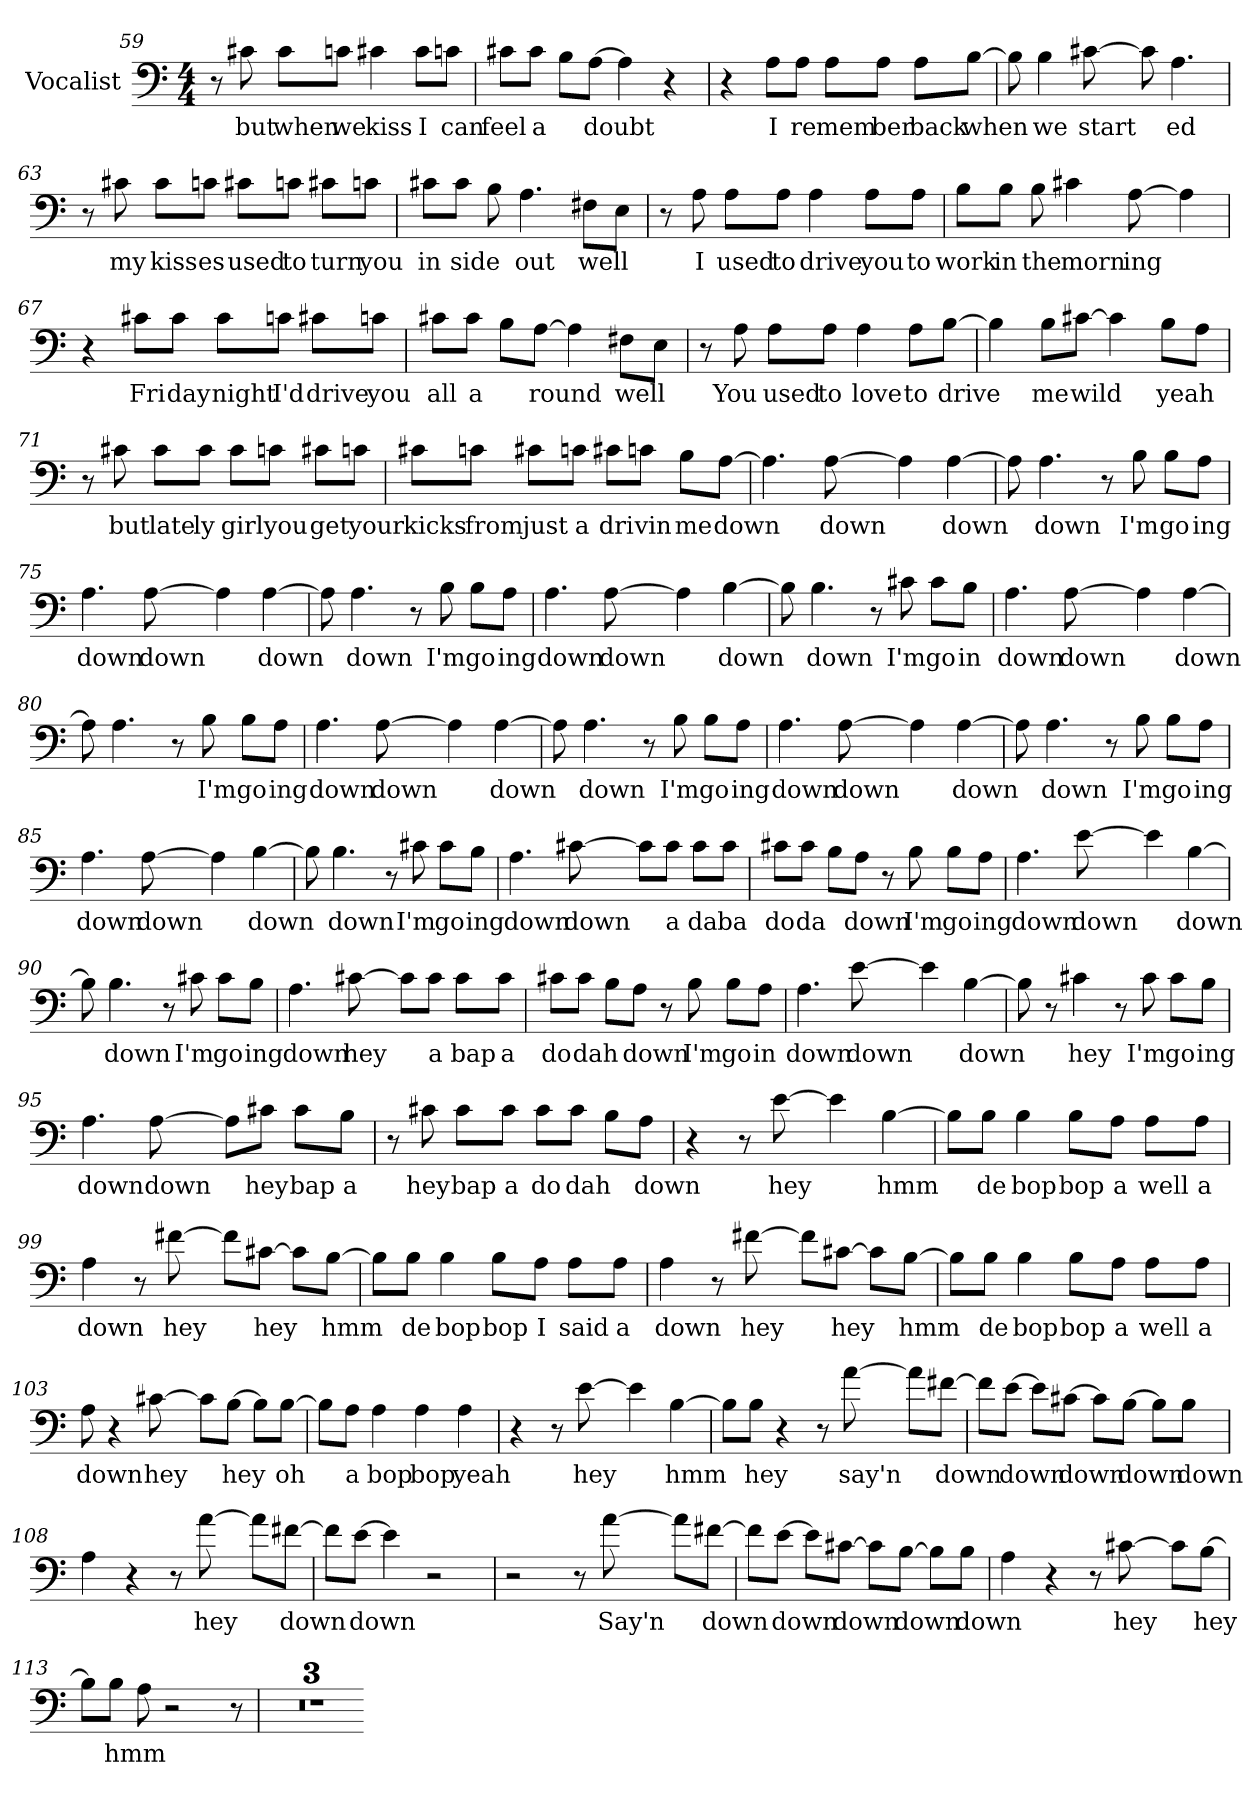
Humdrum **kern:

**kern	**text
*part1	*part1
*staff1	*staff1
*I"Vocalist	*
*clefF4	*
*M4/4	*
=59	=59
8r	.
8c#X	but
8c#\L	when
8cn\J	we
4c#X	kiss
8c#\L	I
8cn\J	can
=60	=60
8c#X\L	feel
8c#\J	a
8B\L	_
[8A\J	doubt
4A]	_
4r	.
=61	=61
4r	.
8A\L	I
8A\J	re
8A\L	mem
8A\J	ber
8A\L	back
[8B\J	when
=62	=62
8B]	_
4B	we
[8c#X	start
8c#]	_
4.A	ed
=63	=63
8r	.
8c#X	my
8c#\L	kiss
8cn\J	es
8c#X\L	used
8cn\J	to
8c#X\L	turn
8cn\J	you
=64	=64
8c#X\L	in
8c#\J	side
8B	_
4.A	out
8F#X\L	well
8E\J	_
=65	=65
8r	.
8A	I
8A\L	used
8A\J	to
4A	drive
8A\L	you
8A\J	to
=66	=66
8B\L	work
8B\J	in
8B	the
4c#X	morn
[8A	ing
4A]	_
=67	=67
4r	.
8c#X\L	Fri
8c#\J	day
8c#\L	night
8cn\J	I'd
8c#X\L	drive
8cn\J	you
=68	=68
8c#X\L	all
8c#\J	a
8B\L	_
[8A\J	round
4A]	_
8F#X\L	well
8E\J	_
=69	=69
8r	.
8A	You
8A\L	used
8A\J	to
4A	love
8A\L	to
[8B\J	drive
=70	=70
4B]	_
8B\L	me
[8c#X\J	wild
4c#]	_
8B\L	yeah
8A\J	_
=71	=71
8r	.
8c#X	but
8c#\L	late
8c#\J	ly
8c#\L	girl
8cn\J	you
8c#X\L	get
8cn\J	your
=72	=72
8c#X\L	kicks
8cn\J	from
8c#X\L	just
8cn\J	a
8c#X\L	dri
8cn\J	vin
8B\L	me
[8A\J	down
=73	=73
4.A]	_
[8A	down
4A]	_
[4A	down
=74	=74
8A]	_
4.A	down
8r	.
8B	I'm
8B\L	go
8A\J	ing
=75	=75
4.A	down
[8A	down
4A]	_
[4A	down
=76	=76
8A]	_
4.A	down
8r	.
8B	I'm
8B\L	go
8A\J	ing
=77	=77
4.A	down
[8A	down
4A]	_
[4B	down
=78	=78
8B]	_
4.B	down
8r	.
8c#X	I'm
8c#\L	go
8B\J	in
=79	=79
4.A	down
[8A	down
4A]	_
[4A	down
=80	=80
8A]	_
4.A	_
8r	.
8B	I'm
8B\L	go
8A\J	ing
=81	=81
4.A	down
[8A	down
4A]	_
[4A	down
=82	=82
8A]	_
4.A	down
8r	.
8B	I'm
8B\L	go
8A\J	ing
=83	=83
4.A	down
[8A	down
4A]	_
[4A	down
=84	=84
8A]	_
4.A	down
8r	.
8B	I'm
8B\L	go
8A\J	ing
=85	=85
4.A	down
[8A	down
4A]	_
[4B	down
=86	=86
8B]	_
4.B	down
8r	.
8c#X	I'm
8c#\L	go
8B\J	ing
=87	=87
4.A	down
[8c#X	down
8c#\L]	_
8c#\J	a
8c#\L	da
8c#\J	ba
=88	=88
8c#X\L	do
8c#\J	da
8B\L	_
8A\J	down
8r	.
8B	I'm
8B\L	go
8A\J	ing
=89	=89
4.A	down
[8e	down
4e]	_
[4B	down
=90	=90
8B]	_
4.B	down
8r	.
8c#X	I'm
8c#\L	go
8B\J	ing
=91	=91
4.A	down
[8c#X	hey
8c#\L]	_
8c#\J	a
8c#\L	bap
8c#\J	a
=92	=92
8c#X\L	do
8c#\J	dah
8B\L	_
8A\J	down
8r	.
8B	I'm
8B\L	go
8A\J	in
=93	=93
4.A	down
[8e	down
4e]	_
[4B	down
=94	=94
8B]	_
8r	.
4c#X	hey
8r	.
8c#	I'm
8c#\L	go
8B\J	ing
=95	=95
4.A	down
[8A	down
8A\L]	_
8c#X\J	hey
8c#\L	bap
8B\J	a
=96	=96
8r	.
8c#X	hey
8c#\L	bap
8c#\J	a
8c#\L	do
8c#\J	dah
8B\L	_
8A\J	down
=97	=97
4r	.
8r	.
[8e	hey
4e]	_
[4B	hmm
=98	=98
8B\L]	_
8B\J	de
4B	bop
8B\L	bop
8A\J	a
8A\L	well
8A\J	a
=99	=99
4A	down
8r	.
[8f#X	hey
8f#\L]	_
[8c#X\J	hey
8c#\L]	_
[8B\J	hmm
=100	=100
8B\L]	_
8B\J	de
4B	bop
8B\L	bop
8A\J	I
8A\L	said
8A\J	a
=101	=101
4A	down
8r	.
[8f#X	hey
8f#\L]	_
[8c#X\J	hey
8c#\L]	_
[8B\J	hmm
=102	=102
8B\L]	_
8B\J	de
4B	bop
8B\L	bop
8A\J	a
8A\L	well
8A\J	a
=103	=103
8A	down
4r	.
[8c#X	hey
8c#\L]	_
[8B\J	hey
8B\L]	_
[8B\J	oh
=104	=104
8B\L]	_
8A\J	a
4A	bop
4A	bop
4A	yeah
=105	=105
4r	.
8r	.
[8e	hey
4e]	_
[4B	hmm
=106	=106
8B\L]	_
8B\J	hey
4r	.
8r	.
[8a	say'n
8a\L]	_
[8f#X\J	down
=107	=107
8f#\L]	_
[8e\J	down
8e\L]	_
[8c#X\J	down
8c#\L]	_
[8B\J	down
8B\L]	_
8B\J	down
=108	=108
4A	_
4r	.
8r	.
[8a	hey
8a\L]	_
[8f#X\J	down
=109	=109
8f#\L]	_
[8e\J	down
4e]	_
2r	.
=110	=110
2r	.
8r	.
[8a	Say'n
8a\L]	_
[8f#X\J	down
=111	=111
8f#\L]	_
[8e\J	down
8e\L]	_
[8c#X\J	down
8c#\L]	_
[8B\J	down
8B\L]	_
8B\J	down
=112	=112
4A	_
4r	.
8r	.
[8c#X	hey
8c#\L]	_
[8B\J	hey
=113	=113
8B\L]	_
8B\J	hmm
8A	_
2r	.
8r	.
=114	=114
1r	.
=115	=115
1r	.
=116	=116
1r	.
=-	=-
*-	*-
